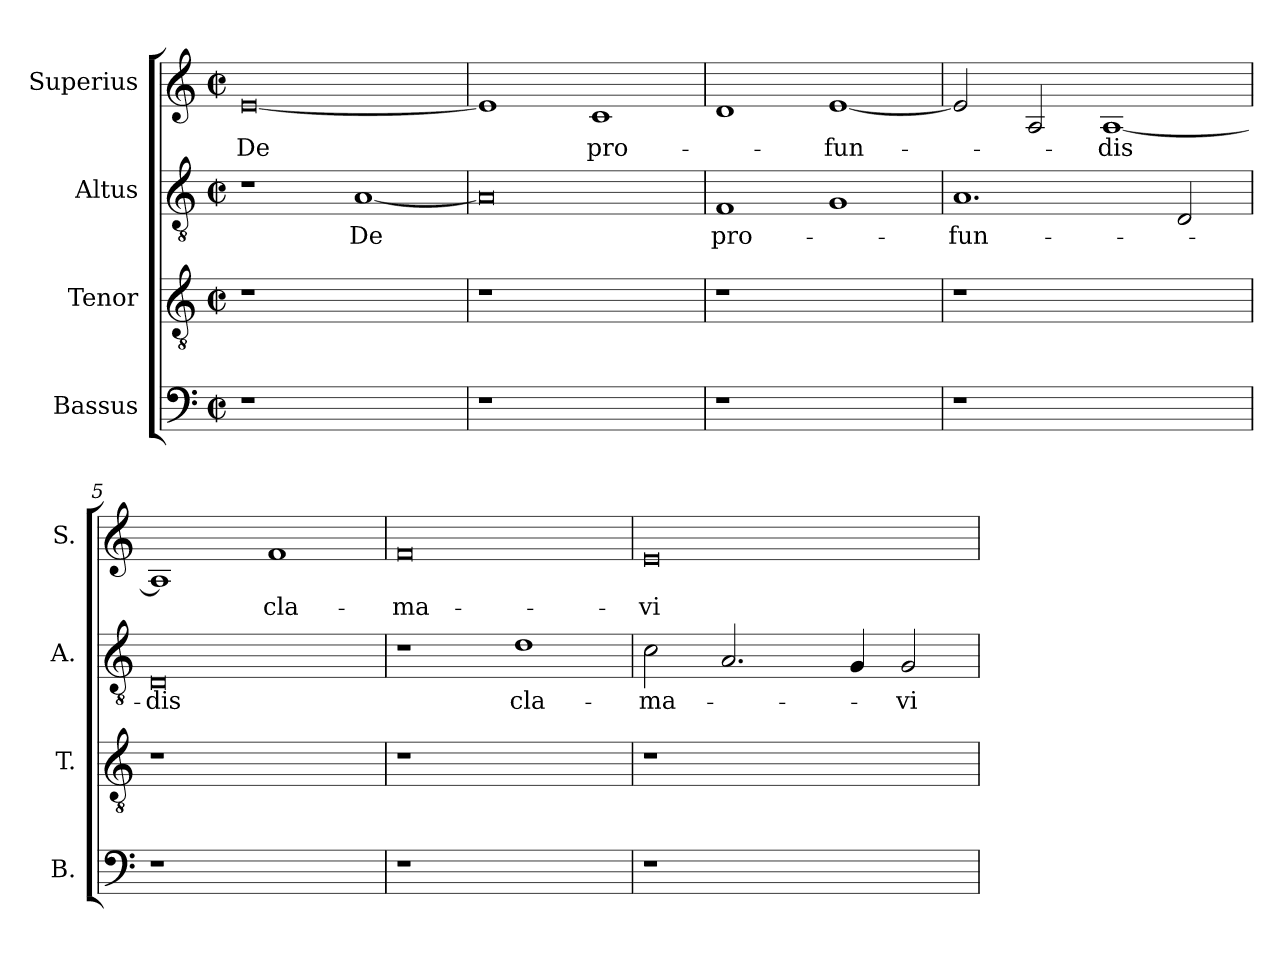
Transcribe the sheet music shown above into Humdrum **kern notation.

**kern	**kern	**kern	**text	**kern	**text
*part4	*part3	*part2	*part2	*part1	*part1
*staff4	*staff3	*staff2	*staff2	*staff1	*staff1
*I"Bassus	*I"Tenor	*I"Altus	*	*I"Superius	*
*I'B.	*I'T.	*I'A.	*	*I'S.	*
!!LO:PB:g=z
*clefF4	*clefGv2	*clefGv2	*	*clefG2	*
*	*ITrd7c12	*ITrd7c12	*	*	*
*k[]	*k[]	*k[]	*	*k[]	*
*C:	*C:	*C:	*	*C:	*
*M2/2	*M2/2	*M2/2	*	*M2/2	*
*met(c|)	*met(c|)	*met(c|)	*	*met(c|)	*
=1	=1	=1	=1	=1	=1
!LO:N:vis=1	!LO:N:vis=1	!	!	!	!
!	!	!	!	!	!LO:LY:b:color=#000000
1r	1r	1r	.	[<0ei	De
!	!	!	!LO:LY:b:color=#000000	!	!
1ryy	1ryy	[<1AAi	De	.	.
=2	=2	=2	=2	=2	=2
!LO:N:vis=1	!LO:N:vis=1	!	!	!	!
1r	1r	0AAi]	.	1ei]	.
!	!	!	!	!	!LO:LY:b:color=#000000
1ryy	1ryy	.	.	1ci	pro-
=3	=3	=3	=3	=3	=3
!LO:N:vis=1	!LO:N:vis=1	!	!	!	!
!	!	!	!LO:LY:b:color=#000000	!	!
1r	1r	1FFi	pro-	1di	.
!	!	!	!	!	!LO:LY:b:color=#000000
1ryy	1ryy	1GGi	.	[<1ei	-fun-
=4	=4	=4	=4	=4	=4
!LO:N:vis=1	!LO:N:vis=1	!	!	!	!
!	!	!	!LO:LY:b:color=#000000	!	!
1r	1r	1.AAi	-fun-	2ei/]	.
.	.	.	.	2Ai/	.
!	!	!	!	!	!LO:LY:b:color=#000000
1ryy	1ryy	.	.	[<1Ai	-dis
.	.	2DDi/	.	.	.
=5	=5	=5	=5	=5	=5
!LO:N:vis=1	!LO:N:vis=1	!	!	!	!
!	!	!	!LO:LY:b:color=#000000	!	!
1r	1r	0DDi	-dis	1Ai]	.
!	!	!	!	!	!LO:LY:b:color=#000000
1ryy	1ryy	.	.	1fi	cla-
=6	=6	=6	=6	=6	=6
!LO:N:vis=1	!LO:N:vis=1	!	!	!	!
!	!	!	!	!	!LO:LY:b:color=#000000
1r	1r	1r	.	0fi	-ma-
!	!	!	!LO:LY:b:color=#000000	!	!
1ryy	1ryy	1Di	cla-	.	.
!!LO:LB:g=z
=7	=7	=7	=7	=7	=7
!LO:N:vis=1	!LO:N:vis=1	!	!	!	!
!	!	!	!LO:LY:b:color=#000000	!	!
!	!	!	!	!	!LO:LY:b:color=#000000
1r	1r	2Ci\	-ma-	0ei	-vi
.	.	2.AAi/	.	.	.
1ryy	1ryy	.	.	.	.
.	.	4GGi/	.	.	.
!	!	!	!LO:LY:b:color=#000000	!	!
.	.	2GGi/	-vi	.	.
=	=	=	=	=	=
*-	*-	*-	*-	*-	*-
